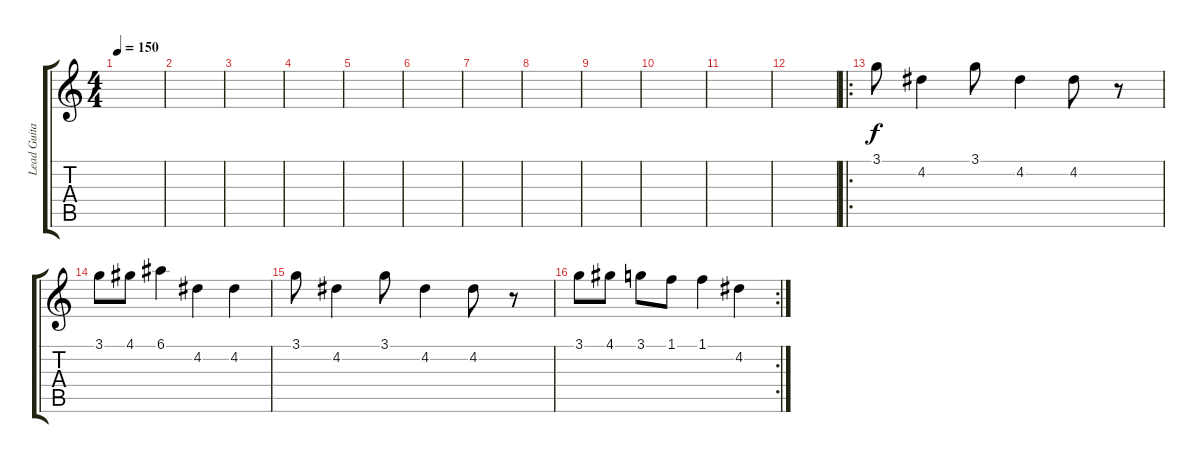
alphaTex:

\track ("Lead Guitar" "Lead Guita") {instrument distortionguitar}
\staff {score tabs}
\tuning (E4 B3 G3 D3 A2 E2) {hide}
\ts (4 4)
\tempo 150
\clef g2
\ks c
|
|
|
|
|
|
|
|
|
|
|
|
\ro
3.1.8 4.2.4 3.1.8 4.2.4 4.2.8 r.8 |
3.1.8 4.1.8 6.1.4 4.2.4 4.2.4 |
3.1.8 4.2.4 3.1.8 4.2.4 4.2.8 r.8 |
\rc 2
3.1.8 4.1.8 3.1.8 1.1.8 1.1.4 4.2.4
